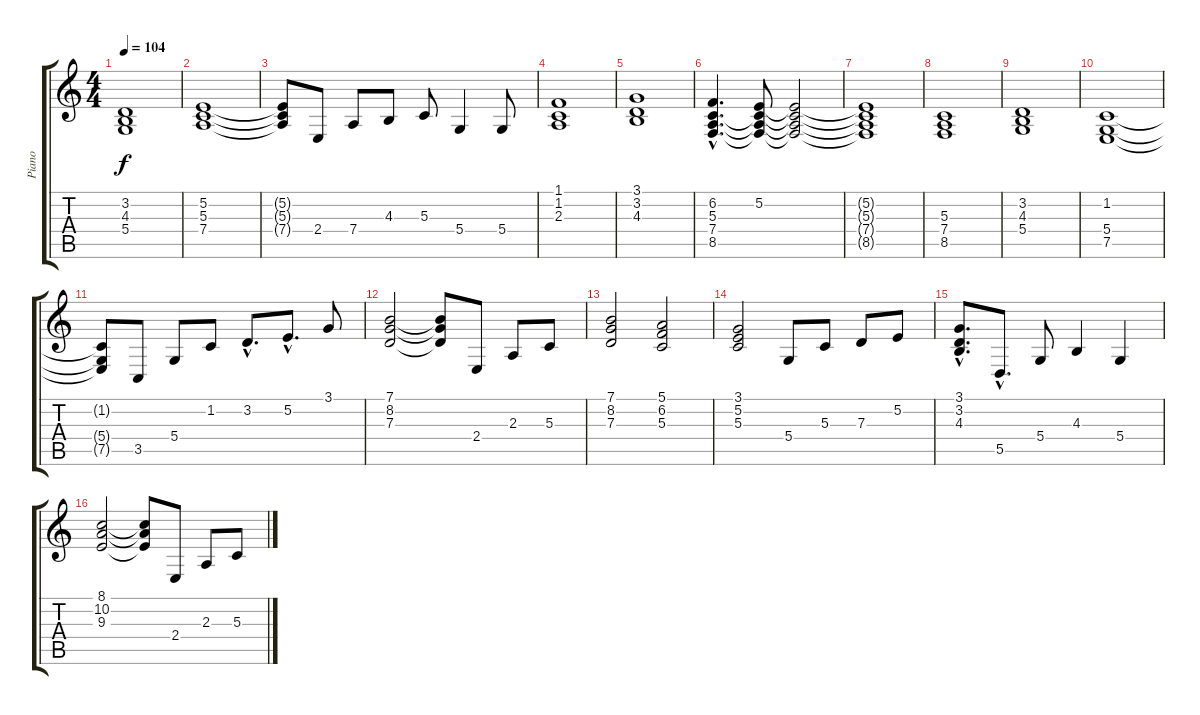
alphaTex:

\track ("Piano" "Piano") {instrument acousticgrandpiano}
\staff {score tabs}
\tuning (E4 B3 G3 D3 A2 E2) {hide}
\ts (4 4)
\tempo 104
\clef g2
\ks c
(3.2 4.3 5.4).1{dy f} |
(5.2 5.3 7.4).1 |
(5.2{t} 5.3{t} 7.4{t}).8 2.4.8 7.4.8 4.3.8 5.3.8 5.4.4 5.4.8 |
(1.1 1.2 2.3).1 |
(3.1 3.2 4.3).1 |
(6.2{hac} 5.3{hac} 7.4{hac} 8.5{hac}).4{d} (5.2 5.3{t} 7.4{t} 8.5{t}).8 (5.2{t} 5.3{t} 7.4{t} 8.5{t}).2 |
(5.2{t} 5.3{t} 7.4{t} 8.5{t}).1 |
(5.3 7.4 8.5).1 |
(3.2 4.3 5.4).1 |
(1.2 5.4 7.5).1 |
(1.2{t} 5.4{t} 7.5{t}).8 3.5.8 5.4.8 1.2.8 3.2{hac}.8{d} 5.2{hac}.8{d} 3.1.8 |
(7.1 8.2 7.3).2 (7.1{t} 8.2{t} 7.3{t}).8 2.4.8 2.3.8 5.3.8 |
(7.1 8.2 7.3).2 (5.1 6.2 5.3).2 |
(3.1 5.2 5.3).2 5.4.8 5.3.8 7.3.8 5.2.8 |
(3.1{hac} 3.2{hac} 4.3{hac}).8{d} 5.5{hac}.8{d} 5.4.8 4.3.4 5.4.4 |
(8.1 10.2 9.3).2 (8.1{t} 10.2{t} 9.3{t}).8 2.4.8 2.3.8 5.3.8
